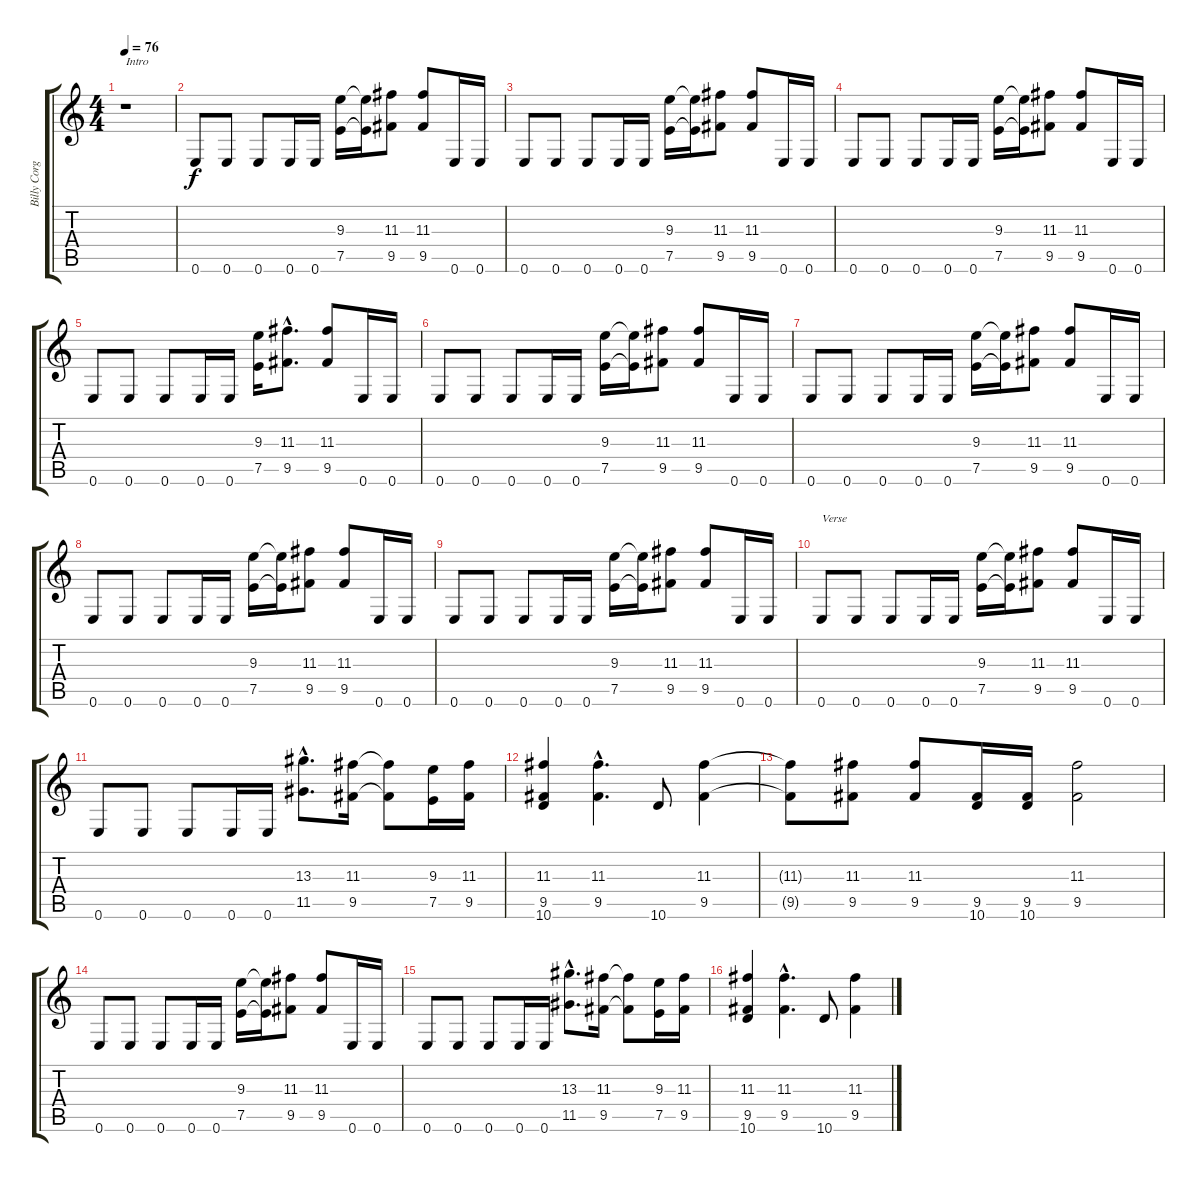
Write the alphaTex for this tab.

\track ("Billy Corgan" "Billy Corg") {instrument electricguitarclean}
\staff {score tabs}
\tuning (E4 B3 G3 D3 A2 E2) {hide}
\ts (4 4)
\tempo 76
\clef g2
\ks c
r.1{txt "Intro" dy f instrument electricguitarclean} |
0.6.8 0.6.8 0.6.8 0.6.16 0.6.16 (9.3 7.5).16 (9.3{t} 7.5{t}).16 (11.3 9.5).8 (11.3 9.5).8 0.6.16 0.6.16 |
0.6.8 0.6.8 0.6.8 0.6.16 0.6.16 (9.3 7.5).16 (9.3{t} 7.5{t}).16 (11.3 9.5).8 (11.3 9.5).8 0.6.16 0.6.16 |
0.6.8 0.6.8 0.6.8 0.6.16 0.6.16 (9.3 7.5).16 (9.3{t} 7.5{t}).16 (11.3 9.5).8 (11.3 9.5).8 0.6.16 0.6.16 |
0.6.8 0.6.8 0.6.8 0.6.16 0.6.16 (9.3 7.5).16 (11.3{hac} 9.5{hac}).8{d} (11.3 9.5).8 0.6.16 0.6.16 |
0.6.8 0.6.8 0.6.8 0.6.16 0.6.16 (9.3 7.5).16 (9.3{t} 7.5{t}).16 (11.3 9.5).8 (11.3 9.5).8 0.6.16 0.6.16 |
0.6.8 0.6.8 0.6.8 0.6.16 0.6.16 (9.3 7.5).16 (9.3{t} 7.5{t}).16 (11.3 9.5).8 (11.3 9.5).8 0.6.16 0.6.16 |
0.6.8 0.6.8 0.6.8 0.6.16 0.6.16 (9.3 7.5).16 (9.3{t} 7.5{t}).16 (11.3 9.5).8 (11.3 9.5).8 0.6.16 0.6.16 |
0.6.8 0.6.8 0.6.8 0.6.16 0.6.16 (9.3 7.5).16 (9.3{t} 7.5{t}).16 (11.3 9.5).8 (11.3 9.5).8 0.6.16 0.6.16 |
0.6.8{txt "Verse"} 0.6.8 0.6.8 0.6.16 0.6.16 (9.3 7.5).16 (9.3{t} 7.5{t}).16 (11.3 9.5).8 (11.3 9.5).8 0.6.16 0.6.16 |
0.6.8 0.6.8 0.6.8 0.6.16 0.6.16 (13.3{hac} 11.5{hac}).8{d} (11.3 9.5).16 (11.3{t} 9.5{t}).8 (9.3 7.5).16 (11.3 9.5).16 |
(11.3 9.5 10.6).4 (11.3{hac} 9.5{hac}).4{d} 10.6.8 (11.3 9.5).4 |
(11.3{t} 9.5{t}).8 (11.3 9.5).8 (11.3 9.5).8 (9.5 10.6).16 (9.5 10.6).16 (11.3 9.5).2 |
0.6.8 0.6.8 0.6.8 0.6.16 0.6.16 (9.3 7.5).16 (9.3{t} 7.5{t}).16 (11.3 9.5).8 (11.3 9.5).8 0.6.16 0.6.16 |
0.6.8 0.6.8 0.6.8 0.6.16 0.6.16 (13.3{hac} 11.5{hac}).8{d} (11.3 9.5).16 (11.3{t} 9.5{t}).8 (9.3 7.5).16 (11.3 9.5).16 |
(11.3 9.5 10.6).4 (11.3{hac} 9.5{hac}).4{d} 10.6.8 (11.3 9.5).4
